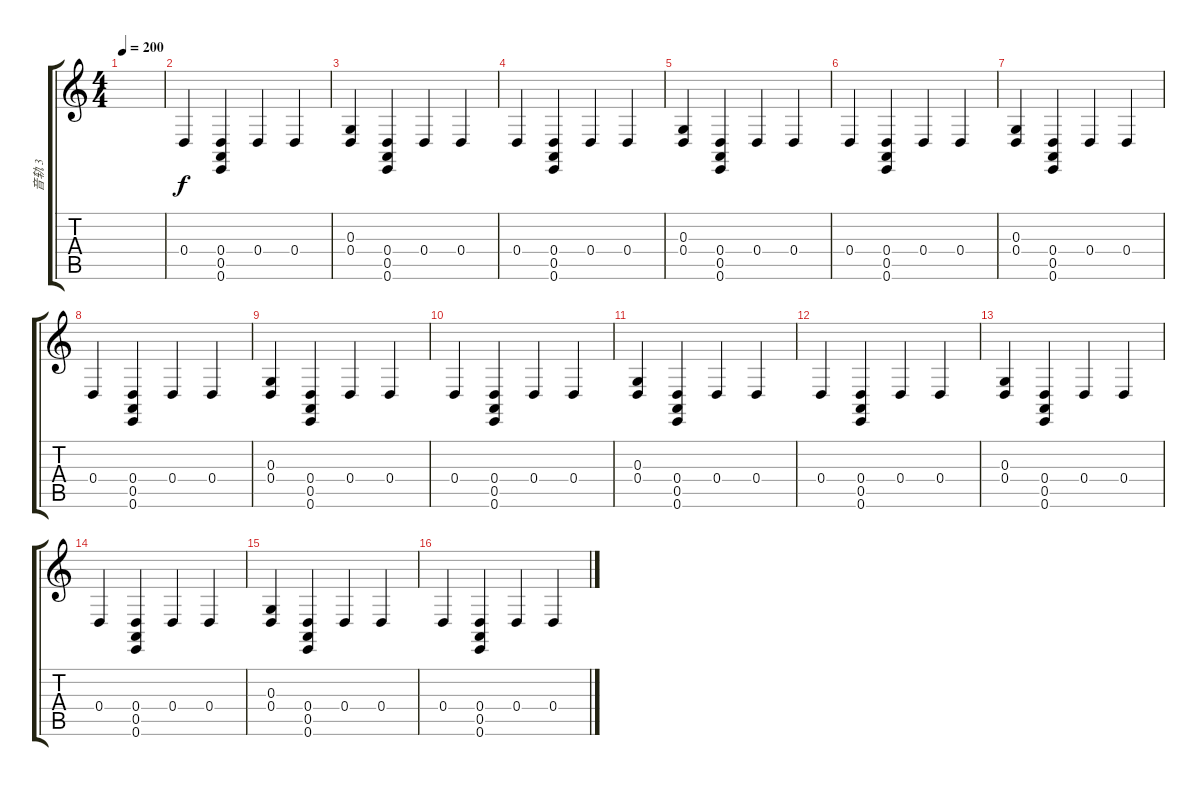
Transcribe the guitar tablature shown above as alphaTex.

\track ("音轨 3" "音轨 3") {instrument melodictom}
\staff {score tabs}
\tuning (E4 B3 G3 D3 A2 E2) {hide}
\ts (4 4)
\tempo 200
\clef g2
\ks c
|
0.4.4 (0.4 0.5 0.6).4 0.4.4 0.4.4 |
(0.3 0.4).4 (0.4 0.5 0.6).4 0.4.4 0.4.4 |
0.4.4 (0.4 0.5 0.6).4 0.4.4 0.4.4 |
(0.3 0.4).4 (0.4 0.5 0.6).4 0.4.4 0.4.4 |
0.4.4 (0.4 0.5 0.6).4 0.4.4 0.4.4 |
(0.3 0.4).4 (0.4 0.5 0.6).4 0.4.4 0.4.4 |
0.4.4 (0.4 0.5 0.6).4 0.4.4 0.4.4 |
(0.3 0.4).4 (0.4 0.5 0.6).4 0.4.4 0.4.4 |
0.4.4 (0.4 0.5 0.6).4 0.4.4 0.4.4 |
(0.3 0.4).4 (0.4 0.5 0.6).4 0.4.4 0.4.4 |
0.4.4 (0.4 0.5 0.6).4 0.4.4 0.4.4 |
(0.3 0.4).4 (0.4 0.5 0.6).4 0.4.4 0.4.4 |
0.4.4 (0.4 0.5 0.6).4 0.4.4 0.4.4 |
(0.3 0.4).4 (0.4 0.5 0.6).4 0.4.4 0.4.4 |
0.4.4 (0.4 0.5 0.6).4 0.4.4 0.4.4
